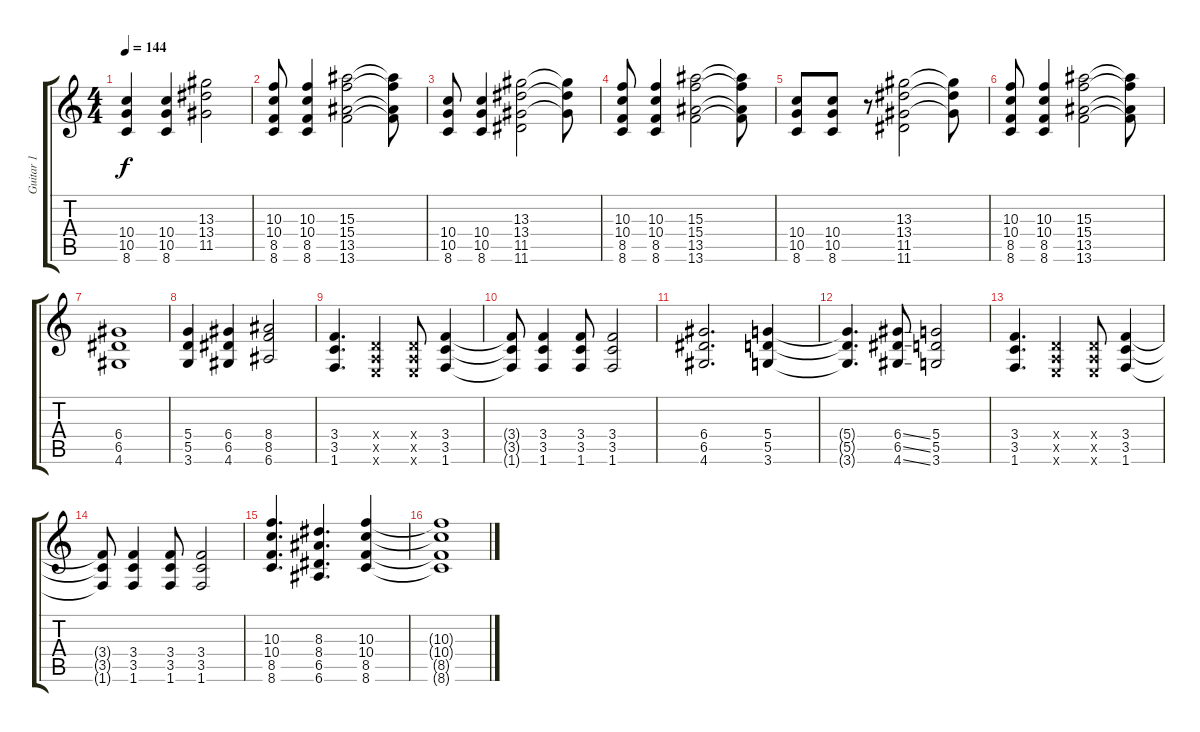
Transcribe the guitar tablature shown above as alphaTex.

\track ("Guitar 1" "Guitar 1") {instrument distortionguitar}
\staff {score tabs}
\tuning (E4 B3 G3 D3 A2 E2) {hide}
\ts (4 4)
\tempo 144
\clef g2
\ks c
(10.4 10.5 8.6).4{dy f} (10.4 10.5 8.6).4 (13.3 13.4 11.5).2 |
(10.3 10.4 8.5 8.6).8 (10.3 10.4 8.5 8.6).4 (15.3 15.4 13.5 13.6).2 (15.3{t} 15.4{t} 13.5{t} 13.6{t}).8 |
(10.4 10.5 8.6).8 (10.4 10.5 8.6).4 (13.3 13.4 11.5 11.6).2 (13.3{t} 13.4{t} 11.5{t}).8 |
(10.3 10.4 8.5 8.6).8 (10.3 10.4 8.5 8.6).4 (15.3 15.4 13.5 13.6).2 (15.3{t} 15.4{t} 13.5{t} 13.6{t}).8 |
(10.4 10.5 8.6).8 (10.4 10.5 8.6).8 r.8 (13.3 13.4 11.5 11.6).2 (13.3{t} 13.4{t} 11.5{t}).8 |
(10.3 10.4 8.5 8.6).8 (10.3 10.4 8.5 8.6).4 (15.3 15.4 13.5 13.6).2 (15.3{t} 15.4{t} 13.5{t} 13.6{t}).8 |
(6.4 6.5 4.6).1 |
(5.4 5.5 3.6).4 (6.4 6.5 4.6).4 (8.4 8.5 6.6).2 |
(3.4 3.5 1.6).4{d} (0.4{x} 0.5{x} 0.6{x}).4 (0.4{x} 0.5{x} 0.6{x}).8 (3.4 3.5 1.6).4 |
(3.4{t} 3.5{t} 1.6{t}).8 (3.4 3.5 1.6).4 (3.4 3.5 1.6).8 (3.4 3.5 1.6).2 |
(6.4 6.5 4.6).2{d} (5.4 5.5 3.6).4 |
(5.4{t} 5.5{t} 3.6{t}).4{d} (6.4{ss} 6.5{ss} 4.6{ss}).8 (5.4 5.5 3.6).2 |
(3.4 3.5 1.6).4{d} (0.4{x} 0.5{x} 0.6{x}).4 (0.4{x} 0.5{x} 0.6{x}).8 (3.4 3.5 1.6).4 |
(3.4{t} 3.5{t} 1.6{t}).8 (3.4 3.5 1.6).4 (3.4 3.5 1.6).8 (3.4 3.5 1.6).2 |
(10.3 10.4 8.5 8.6).4{d} (8.3 8.4 6.5 6.6).4{d} (10.3 10.4 8.5 8.6).4 |
(10.3{t} 10.4{t} 8.5{t} 8.6{t}).1
